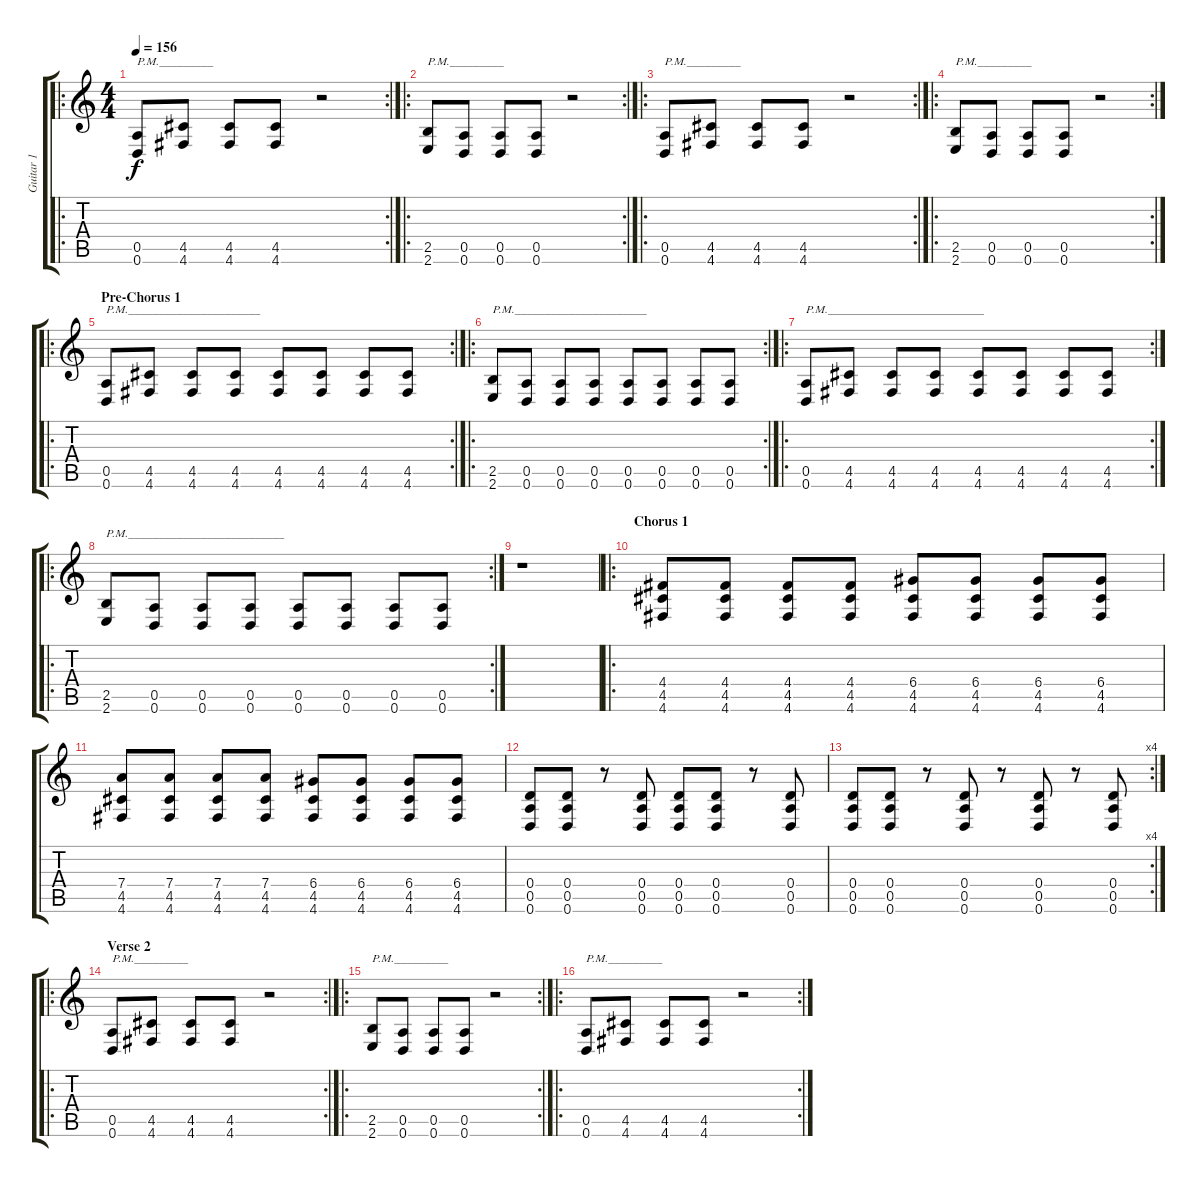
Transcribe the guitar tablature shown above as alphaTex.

\track ("Guitar 1" "Guitar 1") {instrument distortionguitar}
\staff {score tabs}
\tuning (E4 B3 G3 D3 A2 D2) {hide}
\ro
\rc 2
\ts (4 4)
\tempo 156
\clef g2
\ks c
(0.5 0.6).8{txt "P.M._________" dy f} (4.5 4.6).8 (4.5 4.6).8 (4.5 4.6).8 r.2 |
\ro
\rc 2
(2.5 2.6).8{txt "P.M._________"} (0.5 0.6).8 (0.5 0.6).8 (0.5 0.6).8 r.2 |
\ro
\rc 2
(0.5 0.6).8{txt "P.M._________"} (4.5 4.6).8 (4.5 4.6).8 (4.5 4.6).8 r.2 |
\ro
\rc 2
(2.5 2.6).8{txt "P.M._________"} (0.5 0.6).8 (0.5 0.6).8 (0.5 0.6).8 r.2 |
\ro
\rc 2
\section ("" "Pre-Chorus 1")
(0.5 0.6).8{txt "P.M.______________________"} (4.5 4.6).8 (4.5 4.6).8 (4.5 4.6).8 (4.5 4.6).8 (4.5 4.6).8 (4.5 4.6).8 (4.5 4.6).8 |
\ro
\rc 2
(2.5 2.6).8{txt "P.M.______________________"} (0.5 0.6).8 (0.5 0.6).8 (0.5 0.6).8 (0.5 0.6).8 (0.5 0.6).8 (0.5 0.6).8 (0.5 0.6).8 |
\ro
\rc 2
(0.5 0.6).8{txt "P.M.__________________________"} (4.5 4.6).8 (4.5 4.6).8 (4.5 4.6).8 (4.5 4.6).8 (4.5 4.6).8 (4.5 4.6).8 (4.5 4.6).8 |
\ro
\rc 2
(2.5 2.6).8{txt "P.M.__________________________"} (0.5 0.6).8 (0.5 0.6).8 (0.5 0.6).8 (0.5 0.6).8 (0.5 0.6).8 (0.5 0.6).8 (0.5 0.6).8 |
r.1 |
\ro
\section ("" "Chorus 1")
(4.4 4.5 4.6).8 (4.4 4.5 4.6).8 (4.4 4.5 4.6).8 (4.4 4.5 4.6).8 (6.4 4.5 4.6).8 (6.4 4.5 4.6).8 (6.4 4.5 4.6).8 (6.4 4.5 4.6).8 |
(7.4 4.5 4.6).8 (7.4 4.5 4.6).8 (7.4 4.5 4.6).8 (7.4 4.5 4.6).8 (6.4 4.5 4.6).8 (6.4 4.5 4.6).8 (6.4 4.5 4.6).8 (6.4 4.5 4.6).8 |
(0.4 0.5 0.6).8 (0.4 0.5 0.6).8 r.8 (0.4 0.5 0.6).8 (0.4 0.5 0.6).8 (0.4 0.5 0.6).8 r.8 (0.4 0.5 0.6).8 |
\rc 4
(0.4 0.5 0.6).8 (0.4 0.5 0.6).8 r.8 (0.4 0.5 0.6).8 r.8 (0.4 0.5 0.6).8 r.8 (0.4 0.5 0.6).8 |
\ro
\rc 2
\section ("" "Verse 2")
(0.5 0.6).8{txt "P.M._________"} (4.5 4.6).8 (4.5 4.6).8 (4.5 4.6).8 r.2 |
\ro
\rc 2
(2.5 2.6).8{txt "P.M._________"} (0.5 0.6).8 (0.5 0.6).8 (0.5 0.6).8 r.2 |
\ro
\rc 2
(0.5 0.6).8{txt "P.M._________"} (4.5 4.6).8 (4.5 4.6).8 (4.5 4.6).8 r.2
